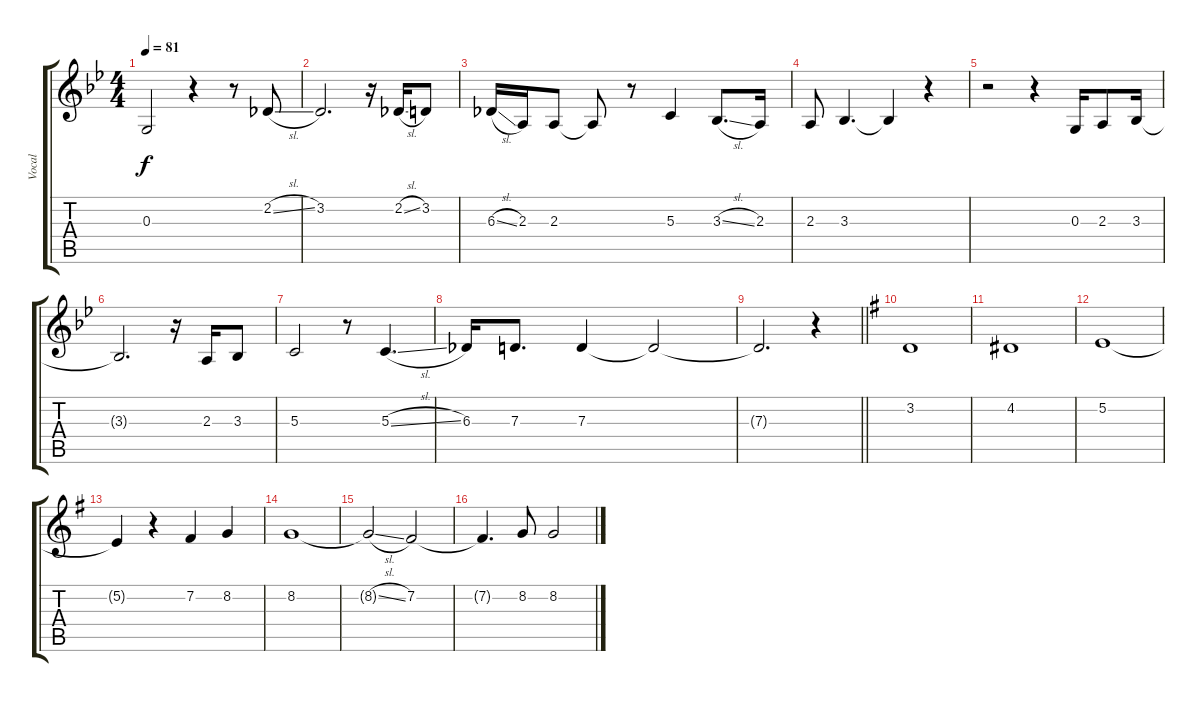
\track ("Vocal" "Vocal") {instrument tenorsax}
\staff {score tabs}
\tuning (E4 B3 G3 D3 A2 E2) {hide}
\ts (4 4)
\tempo 81
\clef g2
\ks gminor
0.3{t}.2{dy f} r.4 r.8 2.2{sl}.8 |
3.2.2{d} r.16 2.2{sl}.16 3.2.8 |
6.3{sl}.16 2.3.16 2.3.8 2.3{t}.8 r.8 5.3.4 3.3{sl}.8{d} 2.3.16 |
2.3.8 3.3.4{d} 3.3{t}.4 r.4 |
r.2 r.4 0.3.16 2.3.8 3.3.16 |
3.3{t}.2{d} r.16 2.3.16 3.3.8 |
5.3.2 r.8 5.3{sl}.4{d} |
6.3.16 7.3.8{d} 7.3.4 7.3{t}.2 |
\barLineRight lightlight
7.3{t}.2{d} r.4 |
\ks g
3.2.1 |
4.2.1 |
5.2.1 |
5.2{t}.4 r.4 7.2.4 8.2.4 |
8.2.1 |
8.2{sl t}.2 7.2.2 |
7.2{t}.4{d} 8.2.8 8.2.2
